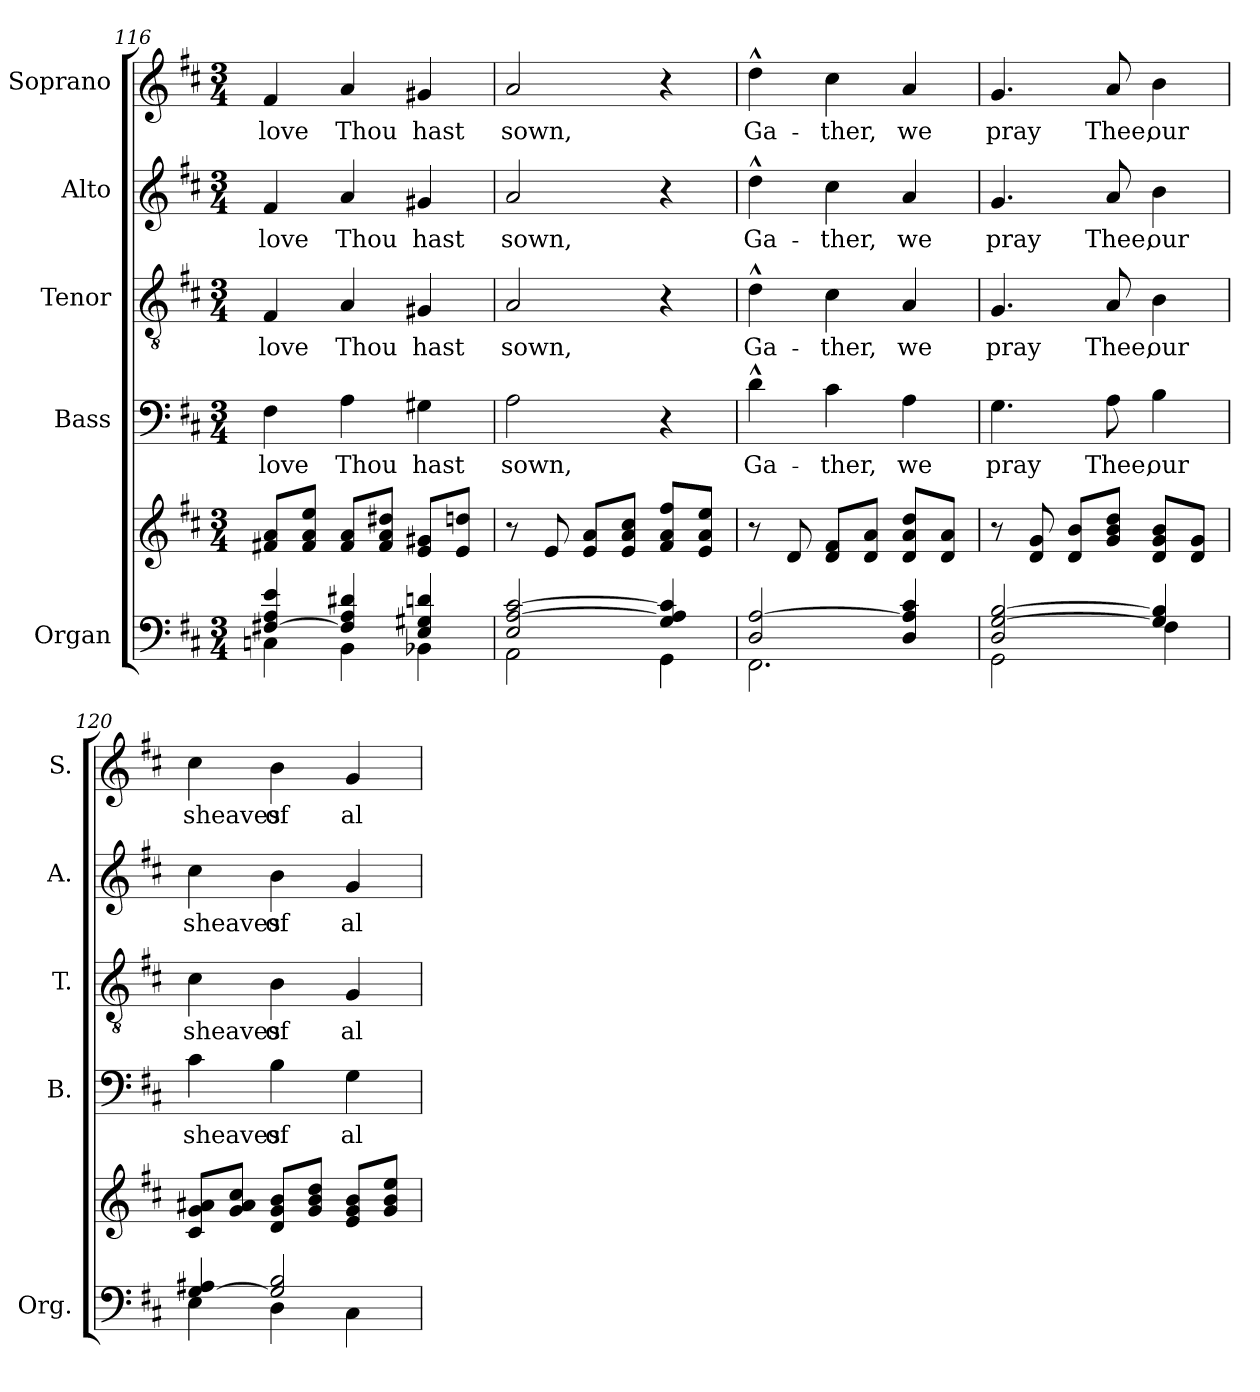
**kern	**kern	**kern	**text	**kern	**text	**kern	**text	**kern	**text
*part5	*part5	*part4	*part4	*part3	*part3	*part2	*part2	*part1	*part1
*staff6	*staff5	*staff4	*staff4	*staff3	*staff3	*staff2	*staff2	*staff1	*staff1
*I"Organ	*	*I"Bass	*	*I"Tenor	*	*I"Alto	*	*I"Soprano	*
*I'Org.	*	*I'B.	*	*I'T.	*	*I'A.	*	*I'S.	*
*clefF4	*clefG2	*clefF4	*	*clefGv2	*	*clefG2	*	*clefG2	*
*	*	*	*	*ITrd7c12	*	*	*	*	*
*k[f#c#]	*k[f#c#]	*k[f#c#]	*	*k[f#c#]	*	*k[f#c#]	*	*k[f#c#]	*
*D:	*D:	*D:	*	*D:	*	*D:	*	*D:	*
*M3/4	*M3/4	*M3/4	*	*M3/4	*	*M3/4	*	*M3/4	*
=116	=116	=116	=116	=116	=116	=116	=116	=116	=116
*^	*	*	*	*	*	*	*	*	*
!	!	!	!	!LO:LY:b:color=#000000	!	!	!	!	!	!
!	!	!	!	!	!	!LO:LY:b:color=#000000	!	!	!	!
!	!	!	!	!	!	!	!	!LO:LY:b:color=#000000	!	!
!	!	!	!	!	!	!	!	!	!	!LO:LY:b:color=#000000
[>4F#Xi/ 4Ai 4ei	4Cni\	8f#Xi/ 8aiL	4F#i\	love	4FF#i/	love	4f#i/	love	4f#i/	love
.	.	8f#i/ 8ai 8eeiJ	.	.	.	.	.	.	.	.
!	!	!	!	!LO:LY:b:color=#000000	!	!	!	!	!	!
!	!	!	!	!	!	!LO:LY:b:color=#000000	!	!	!	!
!	!	!	!	!	!	!	!	!LO:LY:b:color=#000000	!	!
!	!	!	!	!	!	!	!	!	!	!LO:LY:b:color=#000000
4F#i/] 4Ai 4d#Xi	4BBi\	8f#i/ 8aiL	4Ai\	Thou	4AAi/	Thou	4ai/	Thou	4ai/	Thou
.	.	8f#i/ 8ai 8dd#XiJ	.	.	.	.	.	.	.	.
!	!	!	!	!LO:LY:b:color=#000000	!	!	!	!	!	!
!	!	!	!	!	!	!LO:LY:b:color=#000000	!	!	!	!
!	!	!	!	!	!	!	!	!LO:LY:b:color=#000000	!	!
!	!	!	!	!	!	!	!	!	!	!LO:LY:b:color=#000000
4Ei/ 4G#Xi 4dni	4BB-Xi\	8ei/ 8g#XiL	4G#Xi\	hast	4GG#Xi/	hast	4g#Xi/	hast	4g#Xi/	hast
.	.	8ei/ 8ddniJ	.	.	.	.	.	.	.	.
=117	=117	=117	=117	=117	=117	=117	=117	=117	=117	=117
*	*^	*	*	*	*	*	*	*	*	*
!	!	!	!	!	!LO:LY:b:color=#000000	!	!	!	!	!	!
!	!	!	!	!	!	!	!LO:LY:b:color=#000000	!	!	!	!
!	!	!	!	!	!	!	!	!	!LO:LY:b:color=#000000	!	!
!	!	!	!	!	!	!	!	!	!	!	!LO:LY:b:color=#000000
2Ei/ [>2Ai [>2c#i	2ryy	2AAi\	8r	2Ai\	sown,	2AAi/	sown,	2ai/	sown,	2ai/	sown,
.	.	.	8ei/	.	.	.	.	.	.	.	.
.	.	.	8ei/ 8aiL	.	.	.	.	.	.	.	.
.	.	.	8ei/ 8ai 8cc#iJ	.	.	.	.	.	.	.	.
4Gi/ 4Ai] 4c#i]	4GGi\	4ryy	8f#i/ 8ai 8ff#iL	4r	.	4r	.	4r	.	4r	.
.	.	.	8ei/ 8ai 8eeiJ	.	.	.	.	.	.	.	.
*	*v	*v	*	*	*	*	*	*	*	*	*
!!LO:LB:g=z
=118	=118	=118	=118	=118	=118	=118	=118	=118	=118	=118
!	!	!	!	!LO:LY:b:color=#000000	!	!	!	!	!	!
!	!	!	!	!	!	!LO:LY:b:color=#000000	!	!	!	!
!	!	!	!	!	!	!	!	!LO:LY:b:color=#000000	!	!
!	!	!	!	!	!	!	!	!	!	!LO:LY:b:color=#000000
2Di/ [>2Ai	2.FF#i\	8r	4d^^i\	Ga-	4D^^i\	Ga-	4dd^^i\	Ga-	4dd^^i\	Ga-
.	.	8di/	.	.	.	.	.	.	.	.
!	!	!	!	!LO:LY:b:color=#000000	!	!	!	!	!	!
!	!	!	!	!	!	!LO:LY:b:color=#000000	!	!	!	!
!	!	!	!	!	!	!	!	!LO:LY:b:color=#000000	!	!
!	!	!	!	!	!	!	!	!	!	!LO:LY:b:color=#000000
.	.	8di/ 8f#iL	4c#i\	-ther,	4C#i\	-ther,	4cc#i\	-ther,	4cc#i\	-ther,
.	.	8di/ 8aiJ	.	.	.	.	.	.	.	.
!	!	!	!	!LO:LY:b:color=#000000	!	!	!	!	!	!
!	!	!	!	!	!	!LO:LY:b:color=#000000	!	!	!	!
!	!	!	!	!	!	!	!	!LO:LY:b:color=#000000	!	!
!	!	!	!	!	!	!	!	!	!	!LO:LY:b:color=#000000
4Di/ 4Ai] 4c#i	.	8di/ 8ai 8ddiL	4Ai\	we	4AAi/	we	4ai/	we	4ai/	we
.	.	8di/ 8aiJ	.	.	.	.	.	.	.	.
=119	=119	=119	=119	=119	=119	=119	=119	=119	=119	=119
*	*^	*	*	*	*	*	*	*	*	*
!	!	!	!	!	!LO:LY:b:color=#000000	!	!	!	!	!	!
!	!	!	!	!	!	!	!LO:LY:b:color=#000000	!	!	!	!
!	!	!	!	!	!	!	!	!	!LO:LY:b:color=#000000	!	!
!	!	!	!	!	!	!	!	!	!	!	!LO:LY:b:color=#000000
2Di/ [>2Gi [>2Bi	2ryy	2GGi\	8r	4.Gi\	pray	4.GGi/	pray	4.gi/	pray	4.gi/	pray
.	.	.	8di/ 8gi	.	.	.	.	.	.	.	.
.	.	.	8di/ 8biL	.	.	.	.	.	.	.	.
!	!	!	!	!	!LO:LY:b:color=#000000	!	!	!	!	!	!
!	!	!	!	!	!	!	!LO:LY:b:color=#000000	!	!	!	!
!	!	!	!	!	!	!	!	!	!LO:LY:b:color=#000000	!	!
!	!	!	!	!	!	!	!	!	!	!	!LO:LY:b:color=#000000
.	.	.	8gi/ 8bi 8ddiJ	8Ai\	Thee,	8AAi/	Thee,	8ai/	Thee,	8ai/	Thee,
!	!	!	!	!	!LO:LY:b:color=#000000	!	!	!	!	!	!
!	!	!	!	!	!	!	!LO:LY:b:color=#000000	!	!	!	!
!	!	!	!	!	!	!	!	!	!LO:LY:b:color=#000000	!	!
!	!	!	!	!	!	!	!	!	!	!	!LO:LY:b:color=#000000
4Gi/] 4Bi]	4F#i\	4ryy	8di/ 8gi 8biL	4Bi\	our	4BBi\	our	4bi\	our	4bi\	our
.	.	.	8di/ 8giJ	.	.	.	.	.	.	.	.
*	*v	*v	*	*	*	*	*	*	*	*	*
=120	=120	=120	=120	=120	=120	=120	=120	=120	=120	=120
!	!	!	!	!LO:LY:b:color=#000000	!	!	!	!	!	!
!	!	!	!	!	!	!LO:LY:b:color=#000000	!	!	!	!
!	!	!	!	!	!	!	!	!LO:LY:b:color=#000000	!	!
!	!	!	!	!	!	!	!	!	!	!LO:LY:b:color=#000000
[>4Gi/ 4A#Xi	4Ei\	8c#i/ 8gi 8a#XiL	4c#i\	sheaves	4C#i\	sheaves	4cc#i\	sheaves	4cc#i\	sheaves
.	.	8gi/ 8a#i 8cc#iJ	.	.	.	.	.	.	.	.
!	!	!	!	!LO:LY:b:color=#000000	!	!	!	!	!	!
!	!	!	!	!	!	!LO:LY:b:color=#000000	!	!	!	!
!	!	!	!	!	!	!	!	!LO:LY:b:color=#000000	!	!
!	!	!	!	!	!	!	!	!	!	!LO:LY:b:color=#000000
2Gi/] 2Bi	4Di\	8di/ 8gi 8biL	4Bi\	of	4BBi\	of	4bi\	of	4bi\	of
.	.	8gi/ 8bi 8ddiJ	.	.	.	.	.	.	.	.
!	!	!	!	!LO:LY:b:color=#000000	!	!	!	!	!	!
!	!	!	!	!	!	!LO:LY:b:color=#000000	!	!	!	!
!	!	!	!	!	!	!	!	!LO:LY:b:color=#000000	!	!
!	!	!	!	!	!	!	!	!	!	!LO:LY:b:color=#000000
.	4C#i\	8ei/ 8gi 8biL	4Gi\	al-	4GGi/	al-	4gi/	al-	4gi/	al-
.	.	8gi/ 8bi 8eeiJ	.	.	.	.	.	.	.	.
*v	*v	*	*	*	*	*	*	*	*	*
=	=	=	=	=	=	=	=	=	=
*-	*-	*-	*-	*-	*-	*-	*-	*-	*-
